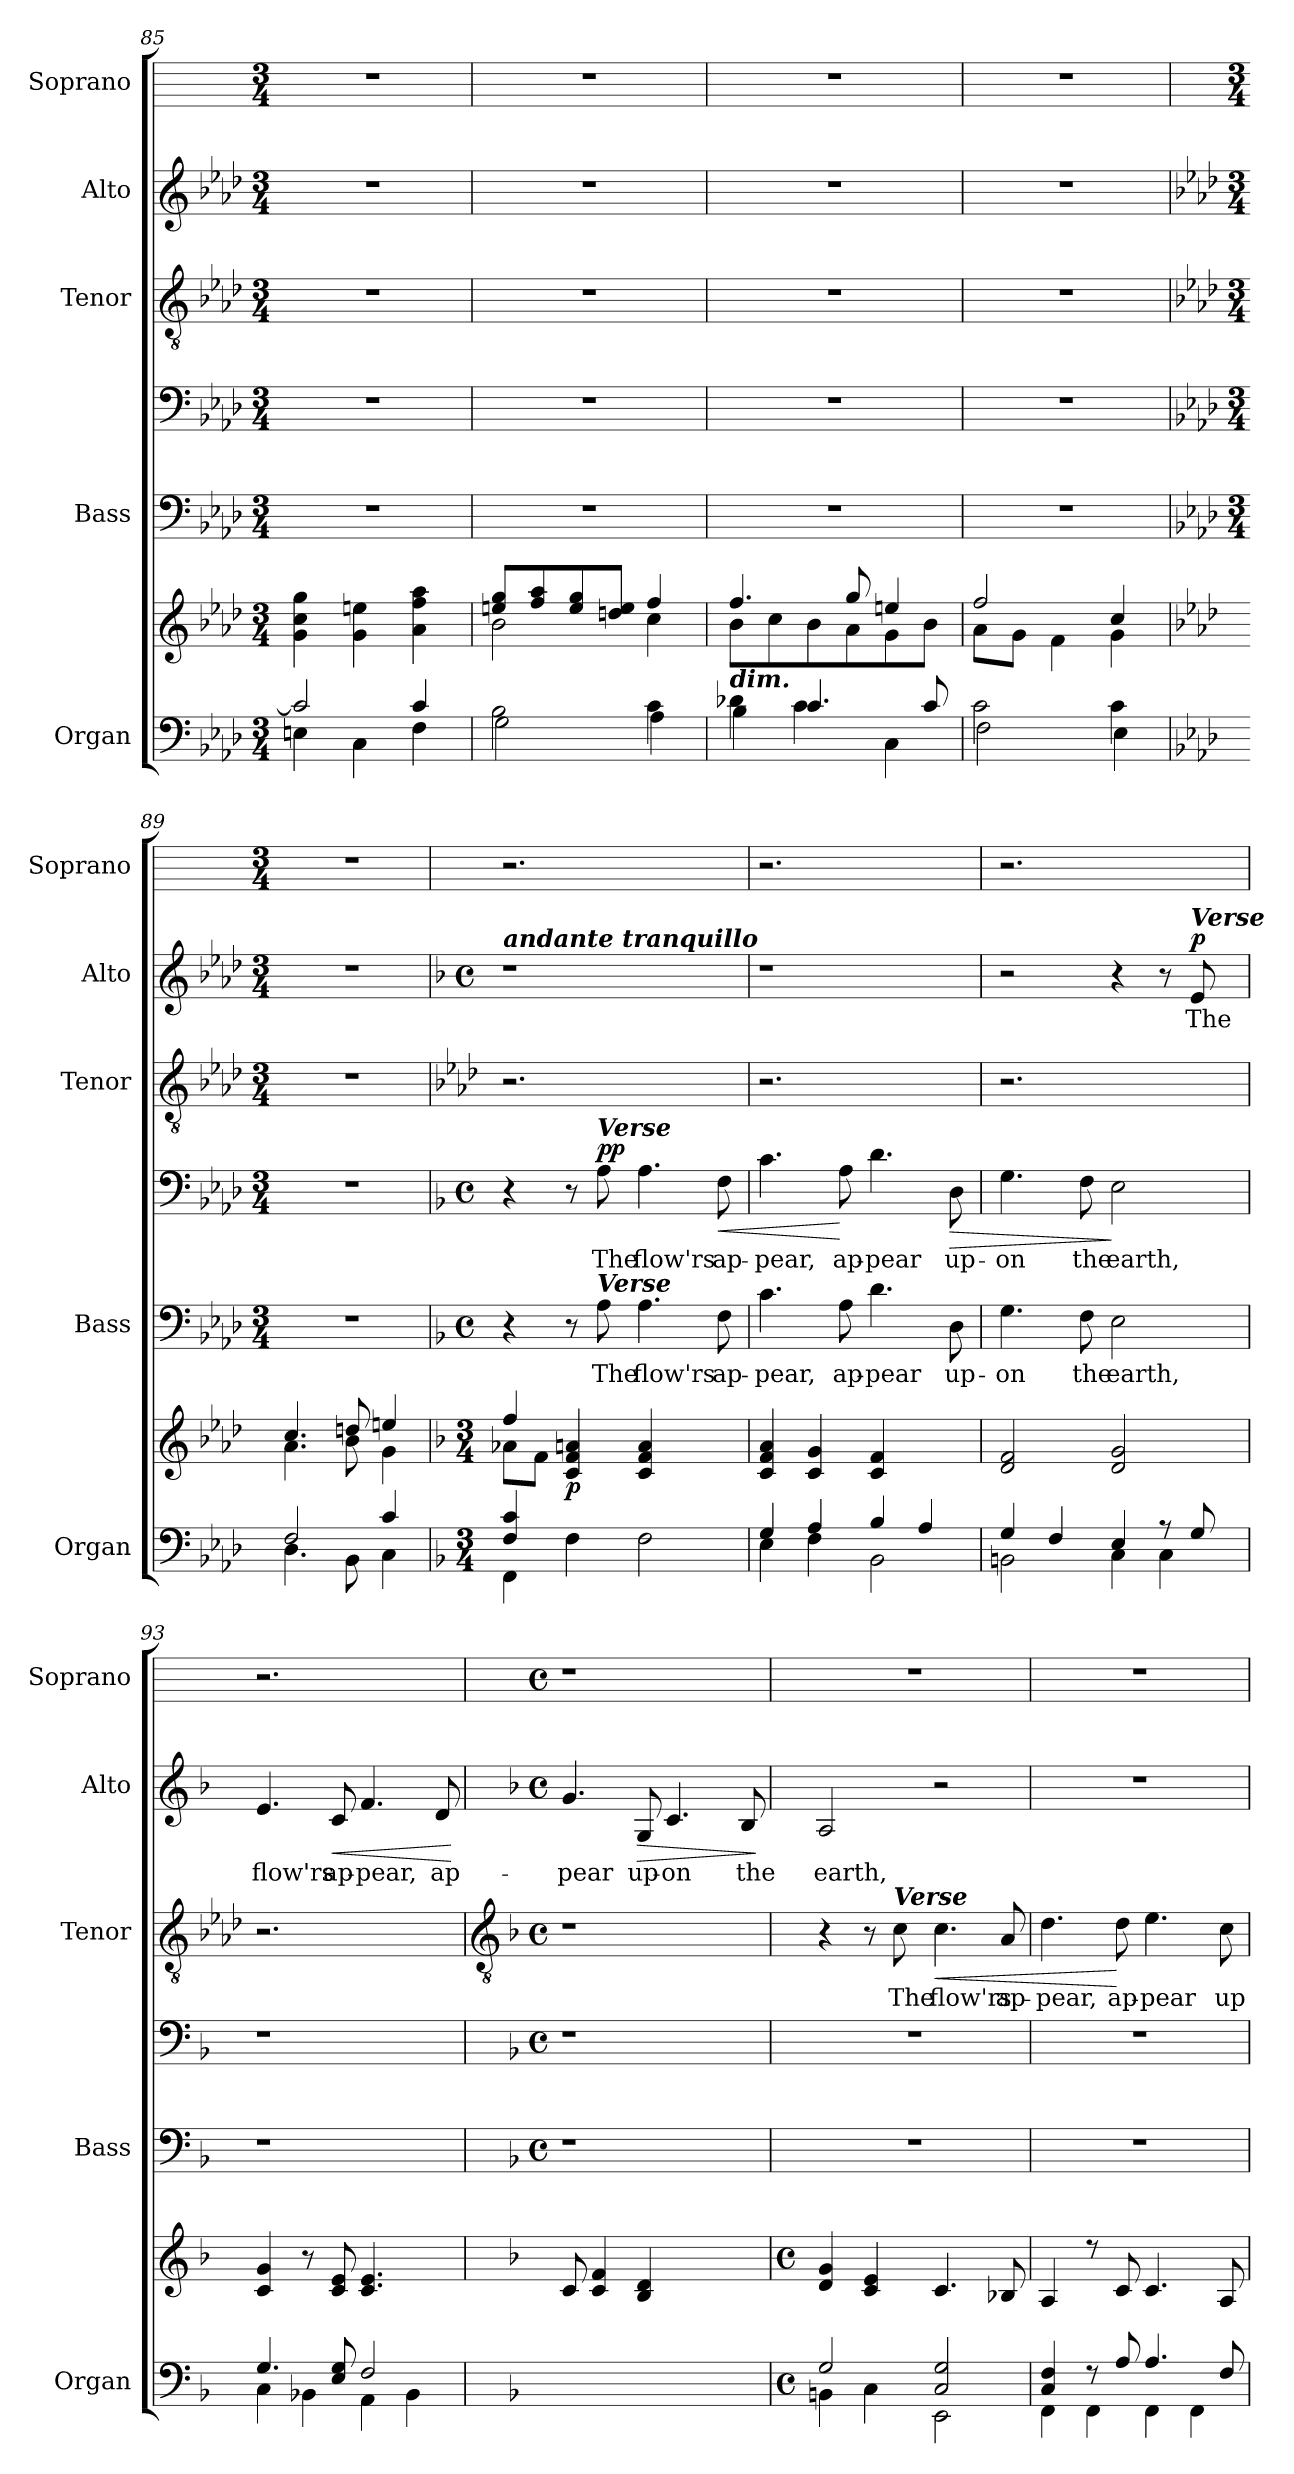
**kern	**kern	**dynam	**kern	**text	**kern	**text	**dynam	**kern	**text	**dynam	**kern	**text	**dynam	**kern
*part5	*part5	*part5	*part4	*part4	*part4	*part4	*part4	*part3	*part3	*part3	*part2	*part2	*part2	*part1
*staff7	*staff6	*staff6/7	*staff5	*staff5	*staff4	*staff4	*staff4/5	*staff3	*staff3	*staff3	*staff2	*staff2	*staff2	*staff1
*I"Organ	*	*	*I"Bass	*	*	*	*	*I"Tenor	*	*	*I"Alto	*	*	*I"Soprano
*I'Organ	*	*	*I'Bass	*	*	*	*	*I'Tenor	*	*	*I'Alto	*	*	*I'Soprano
*clefF4	*clefG2	*	*clefF4	*	*clefF4	*	*	*clefGv2	*	*	*clefG2	*	*	*
*k[b-e-a-d-]	*k[b-e-a-d-]	*	*k[b-e-a-d-]	*	*k[b-e-a-d-]	*	*	*k[b-e-a-d-]	*	*	*k[b-e-a-d-]	*	*	*
*A-:	*A-:	*	*A-:	*	*A-:	*	*	*A-:	*	*	*A-:	*	*	*
*M3/4	*M3/4	*	*M3/4	*	*M3/4	*	*	*M3/4	*	*	*M3/4	*	*	*M3/4
=85	=85	=85	=85	=85	=85	=85	=85	=85	=85	=85	=85	=85	=85	=85
*^	*	*	*	*	*	*	*	*	*	*	*	*	*	*
!	!	!LO:N:vis=1	!	!	!	!	!	!	!	!	!	!	!	!	!
*	*	*^	*	*	*	*	*	*	*	*	*	*	*	*	*
2c/]	4En\	2.ryy	4g\ 4cc\ 4gg\	.	2.r	.	2.r	.	.	2.r	.	.	2.r	.	.	2.r
.	4C\	.	4g\ 4een\	.	.	.	.	.	.	.	.	.	.	.	.	.
4c/	4F\	.	4a-\ 4ff\ 4aa-\	.	.	.	.	.	.	.	.	.	.	.	.	.
=86	=86	=86	=86	=86	=86	=86	=86	=86	=86	=86	=86	=86	=86	=86	=86	=86
2B-\	2G\	8een/ 8gg/L	2b-\	.	2.r	.	2.r	.	.	2.r	.	.	2.r	.	.	2.r
.	.	8ff/ 8aa-/	.	.	.	.	.	.	.	.	.	.	.	.	.	.
.	.	8ee/ 8gg/	.	.	.	.	.	.	.	.	.	.	.	.	.	.
.	.	8ddn/ 8ee/J	.	.	.	.	.	.	.	.	.	.	.	.	.	.
4c\	4A-\	4ff/	4cc\	.	.	.	.	.	.	.	.	.	.	.	.	.
=87	=87	=87	=87	=87	=87	=87	=87	=87	=87	=87	=87	=87	=87	=87	=87	=87
!	!	!LO:TX:b:Bi:t=dim.	!	!	!	!	!	!	!	!	!	!	!	!	!	!
4d-X\	4B-\	4.ff/	8b-\L	.	2.r	.	2.r	.	.	2.r	.	.	2.r	.	.	2.r
.	.	.	8cc\	.	.	.	.	.	.	.	.	.	.	.	.	.
4.c/	4c\	.	8b-\	.	.	.	.	.	.	.	.	.	.	.	.	.
.	.	8gg/	8a-\	.	.	.	.	.	.	.	.	.	.	.	.	.
.	4C\	4een/	8g\	.	.	.	.	.	.	.	.	.	.	.	.	.
8c/	.	.	8b-\J	.	.	.	.	.	.	.	.	.	.	.	.	.
=88	=88	=88	=88	=88	=88	=88	=88	=88	=88	=88	=88	=88	=88	=88	=88	=88
2c\	2F\	2ff/	8a-\L	.	2.r	.	2.r	.	.	2.r	.	.	2.r	.	.	2.r
.	.	.	8g\J	.	.	.	.	.	.	.	.	.	.	.	.	.
.	.	.	4f\	.	.	.	.	.	.	.	.	.	.	.	.	.
4c\	4E-\	4cc/	4g\	.	.	.	.	.	.	.	.	.	.	.	.	.
!!LO:LB:g=z
=89	=89	=89	=89	=89	=89	=89	=89	=89	=89	=89	=89	=89	=89	=89	=89	=89
*	*	*	*	*	*k[b-e-a-d-]	*	*k[b-e-a-d-]	*	*	*	*	*	*k[b-e-a-d-]	*	*	*
*	*	*	*	*	*A-:	*	*A-:	*	*	*	*	*	*A-:	*	*	*
*	*	*	*	*	*M3/4	*	*M3/4	*	*	*M3/4	*	*	*M3/4	*	*	*M3/4
!	!	!	!	!	!LO:N:vis=1	!	!LO:N:vis=1	!	!	!	!	!	!LO:N:vis=1	!	!	!
2F/	4.D-\	4.cc/	4.a-\	.	2.r	.	2.r	.	.	2.r	.	.	2.r	.	.	2.r
.	8BB-\	8ddn/	8b-\	.	.	.	.	.	.	.	.	.	.	.	.	.
4c/	4C\	4een/	4g\	.	.	.	.	.	.	.	.	.	.	.	.	.
=90	=90	=90	=90	=90	=90	=90	=90	=90	=90	=90	=90	=90	=90	=90	=90	=90
*k[b-]	*	*k[b-]	*	*	*k[b-]	*	*k[b-]	*	*	*	*	*	*k[b-]	*	*	*
*F:	*	*F:	*	*	*F:	*	*F:	*	*	*	*	*	*F:	*	*	*
*M3/4	*	*M3/4	*	*	*M4/4	*	*M4/4	*	*	*	*	*	*M4/4	*	*	*
*	*	*	*	*	*met(c)	*	*met(c)	*	*	*	*	*	*met(c)	*	*	*
!	!	!	!	!	!	!	!	!	!	!	!	!	!LO:TX:a:Bi:t=andante tranquillo	!	!	!
4F/ 4c/	4FF\	4ff/	8a-X\L	.	4r	.	4r	.	.	2.r	.	.	1r	.	.	2.r
.	.	.	8f\J	.	.	.	.	.	.	.	.	.	.	.	.	.
!	!	!	!	!LO:DY:b	!	!	!	!	!	!	!	!	!	!	!	!
4ryy	4F\	4c/ 4f/ 4an/	2.ryy	p	8r	.	8r	.	.	.	.	.	.	.	.	.
!	!	!	!	!	!	!	!LO:TX:a:Bi:t=Verse	!	!	!	!	!	!	!	!	!
!	!	!	!	!	!LO:TX:a:Bi:t=Verse	!	!	!	!	!	!	!	!	!	!	!
!	!	!	!	!	!	!LO:LY:b	!	!LO:LY:b	!LO:DY:b=2	!	!	!	!	!	!	!
!	!	!	!	!	!	!	!	!	!LO:DY:n=1:b	!	!	!	!	!	!	!
.	.	.	.	.	8A	The	8A	The	p p	.	.	.	.	.	.	.
!	!	!	!	!	!	!LO:LY:b	!	!LO:LY:b	!	!	!	!	!	!	!	!
2ryy	2F\	4c/ 4f/ 4a/	.	.	4.A	flow'rs	4.A	flow'rs	.	.	.	.	.	.	.	.
.	.	4ryy	.	.	.	.	.	.	.	4ryy	.	.	.	.	.	4ryy
!	!	!	!	!	!	!LO:LY:b	!	!LO:LY:b	!LO:HP:b	!	!	!	!	!	!	!
.	.	.	.	.	8F	ap-	8F	ap-	<	.	.	.	.	.	.	.
=91	=91	=91	=91	=91	=91	=91	=91	=91	=91	=91	=91	=91	=91	=91	=91	=91
!	!	!	!LO:N:vis=1	!	!	!LO:LY:b	!	!LO:LY:b	!	!	!	!	!	!	!	!
4G/	4E\	4c/ 4f/ 4a/	2.ryy	.	4.c	-pear,	4.c	-pear,	.	2.r	.	.	1r	.	.	2.r
4A/	4F\	4c/ 4g/	.	.	.	.	.	.	.	.	.	.	.	.	.	.
!	!	!	!	!	!	!LO:LY:b	!	!LO:LY:b	!	!	!	!	!	!	!	!
.	.	.	.	.	8A	ap-	8A	ap-	[	.	.	.	.	.	.	.
!	!	!	!	!	!	!LO:LY:b	!	!LO:LY:b	!	!	!	!	!	!	!	!
4B-/	2BB-\	4c/ 4f/	.	.	4.d	-pear	4.d	-pear	.	.	.	.	.	.	.	.
4A/	.	4ryy	4ryy	.	.	.	.	.	.	4ryy	.	.	.	.	.	4ryy
!	!	!	!	!	!	!LO:LY:b	!	!LO:LY:b	!LO:HP:b	!	!	!	!	!	!	!
.	.	.	.	.	8D	up-	8D	up-	>	.	.	.	.	.	.	.
=92	=92	=92	=92	=92	=92	=92	=92	=92	=92	=92	=92	=92	=92	=92	=92	=92
!	!	!	!LO:N:vis=1	!	!	!LO:LY:b	!	!LO:LY:b	!	!	!	!	!	!	!	!
4G/	2BBn\	2d/ 2f/	2.ryy	.	4.G	-on	4.G	-on	.	2.r	.	.	2r	.	.	2.r
4F/	.	.	.	.	.	.	.	.	.	.	.	.	.	.	.	.
!	!	!	!	!	!	!LO:LY:b	!	!LO:LY:b	!	!	!	!	!	!	!	!
.	.	.	.	.	8F	the	8F	the	.	.	.	.	.	.	.	.
!	!	!	!	!	!	!LO:LY:b	!	!LO:LY:b	!	!	!	!	!	!	!	!
4E/	4C\	2d/ 2g/	.	.	2E	earth,	2E	earth,	]	.	.	.	4r	.	.	.
8r	4C\	.	4ryy	.	.	.	.	.	.	4ryy	.	.	8r	.	.	4ryy
!	!	!	!	!	!	!	!	!	!	!	!	!	!LO:TX:a:Bi:t=Verse	!	!	!
!	!	!	!	!	!	!	!	!	!	!	!	!	!	!LO:LY:b	!LO:DY:b	!
8G/	.	.	.	.	.	.	.	.	.	.	.	.	8e	The	p	.
=93	=93	=93	=93	=93	=93	=93	=93	=93	=93	=93	=93	=93	=93	=93	=93	=93
!	!	!	!LO:N:vis=1	!	!	!	!	!	!	!	!	!	!	!LO:LY:b	!	!
4.G/	4C\	4c/ 4g/	2.ryy	.	1r	.	1r	.	.	2.r	.	.	4.e	flow'rs	.	2.r
.	4BB-X\	8r	.	.	.	.	.	.	.	.	.	.	.	.	.	.
!	!	!	!	!	!	!	!	!	!	!	!	!	!	!LO:LY:b	!LO:HP:b	!
8E/ 8G/	.	8c/ 8e/	.	.	.	.	.	.	.	.	.	.	8c	ap-	<	.
!	!	!	!	!	!	!	!	!	!	!	!	!	!	!LO:LY:b	!	!
2F/	4AA\	4.c/ 4.e/	.	.	.	.	.	.	.	.	.	.	4.f	-pear,	.	.
.	4BB-\	.	8ryy	.	.	.	.	.	.	4ryy	.	.	.	.	.	4ryy
!	!	!	!	!	!	!	!	!	!	!	!	!	!	!LO:LY:b	!	!
.	.	8ryy	8ryy	.	.	.	.	.	.	.	.	.	8d	ap-	.	.
*v	*v	*	*	*	*	*	*	*	*	*	*	*	*	*	*	*
*	*v	*v	*	*	*	*	*	*	*	*	*	*	*	*	*
.	.	.	.	.	.	.	.	.	.	.	.	.	[	.
!!LO:LB:g=z
=94	=94	=94	=94	=94	=94	=94	=94	=94	=94	=94	=94	=94	=94	=94
*	*	*	*	*	*	*	*	*clefGv2	*	*	*	*	*	*
*	*	*	*k[b-]	*	*k[b-]	*	*	*k[b-]	*	*	*	*	*	*
*	*	*	*F:	*	*F:	*	*	*F:	*	*	*	*	*	*
*	*	*	*M4/4	*	*M4/4	*	*	*M4/4	*	*	*M4/4	*	*	*M4/4
*	*	*	*met(c)	*	*met(c)	*	*	*met(c)	*	*	*met(c)	*	*	*met(c)
!	!	!	!	!	!	!	!	!	!	!	!	!LO:LY:b	!	!
1ryy	8c/	.	1r	.	1r	.	.	1r	.	.	4.g	-pear	.	1r
.	4c/ 4f/	.	.	.	.	.	.	.	.	.	.	.	.	.
!	!	!	!	!	!	!	!	!	!	!	!	!LO:LY:b	!LO:HP:b	!
.	4B-/ 4d/	.	.	.	.	.	.	.	.	.	8G	up-	>	.
!	!	!	!	!	!	!	!	!	!	!	!	!LO:LY:b	!	!
.	.	.	.	.	.	.	.	.	.	.	4.c	-on	.	.
.	4.ryy	.	.	.	.	.	.	.	.	.	.	.	.	.
!	!	!	!	!	!	!	!	!	!	!	!	!LO:LY:b	!	!
.	.	.	.	.	.	.	.	.	.	.	8B-	the	.	.
.	.	.	.	.	.	.	.	.	.	.	.	.	]	.
!!LO:LB:g=z
=95	=95	=95	=95	=95	=95	=95	=95	=95	=95	=95	=95	=95	=95	=95
*M4/4	*M4/4	*	*	*	*	*	*	*	*	*	*	*	*	*
*met(c)	*met(c)	*	*	*	*	*	*	*	*	*	*	*	*	*
*^	*^	*	*	*	*	*	*	*	*	*	*	*	*	*
!	!	!	!	!	!	!	!	!	!	!	!	!	!	!LO:LY:b	!	!
2G/	4BBn\	4d/ 4g/	1ryy	.	1r	.	1r	.	.	4r	.	.	2A	earth,	.	1r
.	4C\	4c/ 4e/	.	.	.	.	.	.	.	8r	.	.	.	.	.	.
!	!	!	!	!	!	!	!	!	!	!LO:TX:a:Bi:t=Verse	!	!	!	!	!	!
!	!	!	!	!	!	!	!	!	!	!	!LO:LY:b	!	!	!	!	!
.	.	.	.	.	.	.	.	.	.	8c	The	.	.	.	.	.
!	!	!	!	!	!	!	!	!	!	!	!LO:LY:b	!LO:HP:b	!	!	!	!
2C/ 2G/	2EE\	4.c/	.	.	.	.	.	.	.	4.c	flow'rs	<	2r	.	.	.
!	!	!	!	!	!	!	!	!	!	!	!LO:LY:b	!	!	!	!	!
.	.	8B-X/	.	.	.	.	.	.	.	8A	ap-	.	.	.	.	.
=96	=96	=96	=96	=96	=96	=96	=96	=96	=96	=96	=96	=96	=96	=96	=96	=96
!	!	!	!	!	!	!	!	!	!	!	!LO:LY:b	!	!	!	!	!
4C/ 4F/	4FF\	4A/	1ryy	.	1r	.	1r	.	.	4.d	-pear,	.	1r	.	.	1r
8r	4FF\	8r	.	.	.	.	.	.	.	.	.	.	.	.	.	.
!	!	!	!	!	!	!	!	!	!	!	!LO:LY:b	!	!	!	!	!
8A/	.	8c/	.	.	.	.	.	.	.	8d	ap-	[	.	.	.	.
!	!	!	!	!	!	!	!	!	!	!	!LO:LY:b	!	!	!	!	!
4.A/	4FF\	4.c/	.	.	.	.	.	.	.	4.e	-pear	.	.	.	.	.
.	4FF\	.	.	.	.	.	.	.	.	.	.	.	.	.	.	.
!	!	!	!	!	!	!	!	!	!	!	!LO:LY:b	!	!	!	!	!
8F/	.	8A/	.	.	.	.	.	.	.	8c	up-	.	.	.	.	.
*v	*v	*	*	*	*	*	*	*	*	*	*	*	*	*	*	*
*	*v	*v	*	*	*	*	*	*	*	*	*	*	*	*	*
=	=	=	=	=	=	=	=	=	=	=	=	=	=	=
*-	*-	*-	*-	*-	*-	*-	*-	*-	*-	*-	*-	*-	*-	*-
